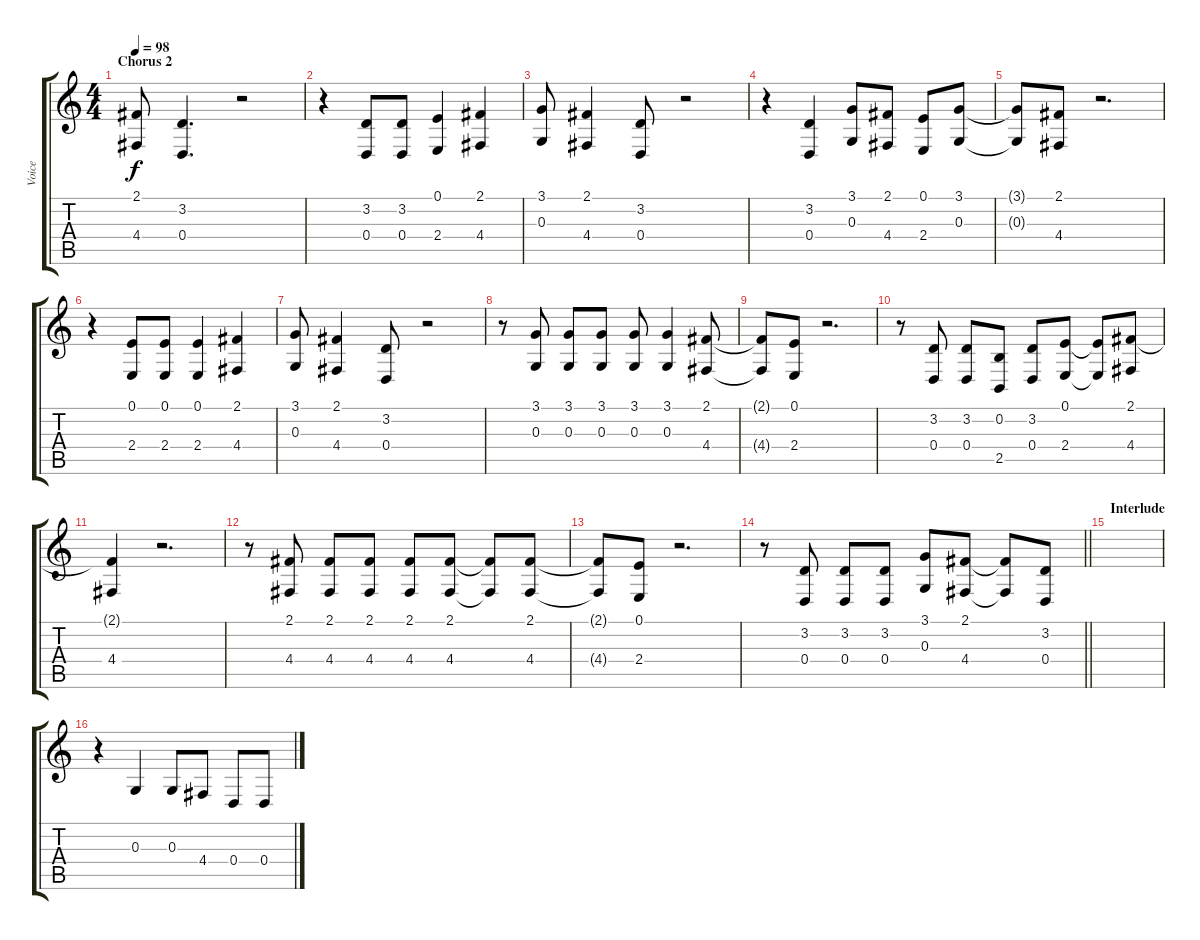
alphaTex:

\track ("Voice" "Voice") {instrument acousticgrandpiano}
\staff {score tabs}
\tuning (E4 B3 G3 D3 A2 E2) {hide}
\ts (4 4)
\section ("" "Chorus 2")
\tempo 98
\clef g2
\ks c
(2.1{t} 4.4{t}).8{dy f} (3.2 0.4).4{d} r.2 |
r.4 (3.2 0.4).8 (3.2 0.4).8 (0.1 2.4).4 (2.1 4.4).4 |
(3.1 0.3).8 (2.1 4.4).4 (3.2 0.4).8 r.2 |
r.4 (3.2 0.4).4 (3.1 0.3).8 (2.1 4.4).8 (0.1 2.4).8 (3.1 0.3).8 |
(3.1{t} 0.3{t}).8 (2.1 4.4).8 r.2{d} |
r.4 (0.1 2.4).8 (0.1 2.4).8 (0.1 2.4).4 (2.1 4.4).4 |
(3.1 0.3).8 (2.1 4.4).4 (3.2 0.4).8 r.2 |
r.8 (3.1 0.3).8 (3.1 0.3).8 (3.1 0.3).8 (3.1 0.3).8 (3.1 0.3).4 (2.1 4.4).8 |
(2.1{t} 4.4{t}).8 (0.1 2.4).8 r.2{d} |
r.8 (3.2 0.4).8 (3.2 0.4).8 (0.2 2.5).8 (3.2 0.4).8 (0.1 2.4).8 (0.1{t} 2.4{t}).8 (2.1 4.4).8 |
(2.1{t} 4.4).4 r.2{d} |
r.8 (2.1 4.4).8 (2.1 4.4).8 (2.1 4.4).8 (2.1 4.4).8 (2.1 4.4).8 (2.1{t} 4.4{t}).8 (2.1 4.4).8 |
(2.1{t} 4.4{t}).8 (0.1 2.4).8 r.2{d} |
\barLineRight lightlight
r.8 (3.2 0.4).8 (3.2 0.4).8 (3.2 0.4).8 (3.1 0.3).8 (2.1 4.4).8 (2.1{t} 4.4{t}).8 (3.2 0.4).8 |
\section ("" "Interlude")
|
r.4 0.3.4 0.3.8 4.4.8 0.4.8 0.4.8
